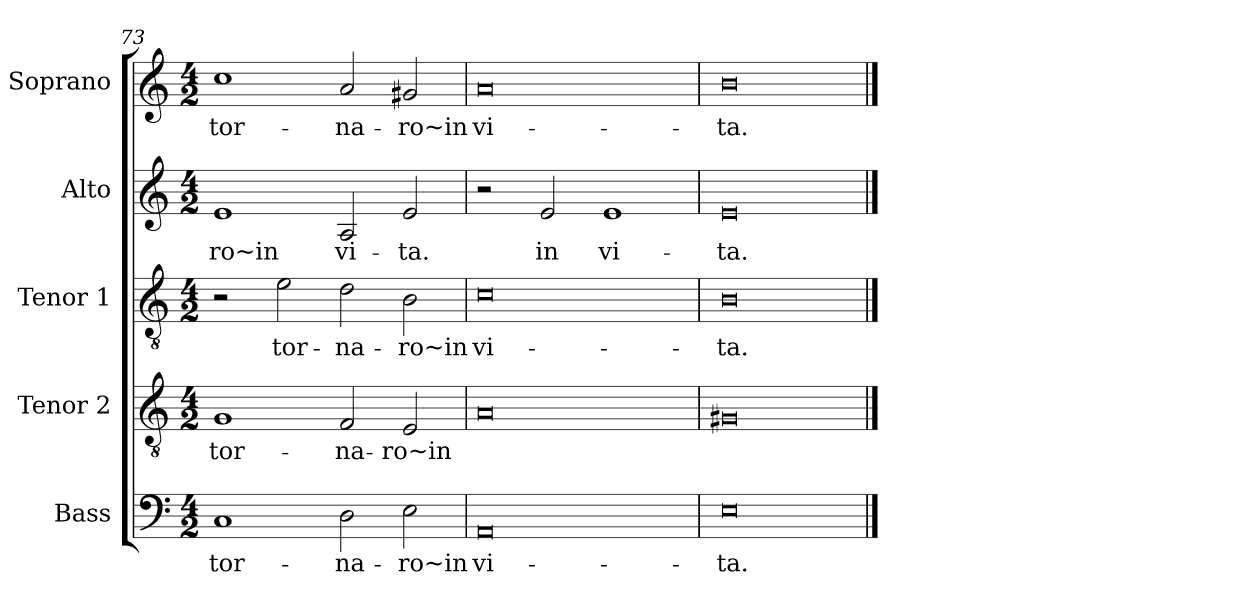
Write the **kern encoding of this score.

**kern	**text	**kern	**text	**kern	**text	**kern	**text	**kern	**text
*part5	*part5	*part4	*part4	*part3	*part3	*part2	*part2	*part1	*part1
*staff5	*staff5	*staff4	*staff4	*staff3	*staff3	*staff2	*staff2	*staff1	*staff1
*I"Bass	*	*I"Tenor 2	*	*I"Tenor 1	*	*I"Alto	*	*I"Soprano	*
*I'B	*	*I'T 2	*	*I'T 1	*	*I'A	*	*I'S	*
*clefF4	*	*clefGv2	*	*clefGv2	*	*clefG2	*	*clefG2	*
*k[]	*	*k[]	*	*k[]	*	*k[]	*	*k[]	*
*C:	*	*C:	*	*C:	*	*C:	*	*C:	*
*M4/2	*	*M4/2	*	*M4/2	*	*M4/2	*	*M4/2	*
=73	=73	=73	=73	=73	=73	=73	=73	=73	=73
1C	tor-	1G	tor-	2r	.	1e	-ro~in	1cc	tor-
.	.	.	.	2e\	tor-	.	.	.	.
2D\	-na-	2F/	-na-	2d\	-na-	2A/	vi-	2a/	-na-
2E\	-ro~in	2E/	-ro~in	2B\	-ro~in	2e/	-ta.	2g#X/	-ro~in
=74	=74	=74	=74	=74	=74	=74	=74	=74	=74
0AA	vi-	0A	.	0c	vi-	2r	.	0a	vi-
.	.	.	.	.	.	2e/	in	.	.
.	.	.	.	.	.	1e	vi-	.	.
=75	=75	=75	=75	=75	=75	=75	=75	=75	=75
0E	-ta.	0G#X	.	0B	-ta.	0e	-ta.	0b	-ta.
==	==	==	==	==	==	==	==	==	==
*-	*-	*-	*-	*-	*-	*-	*-	*-	*-
